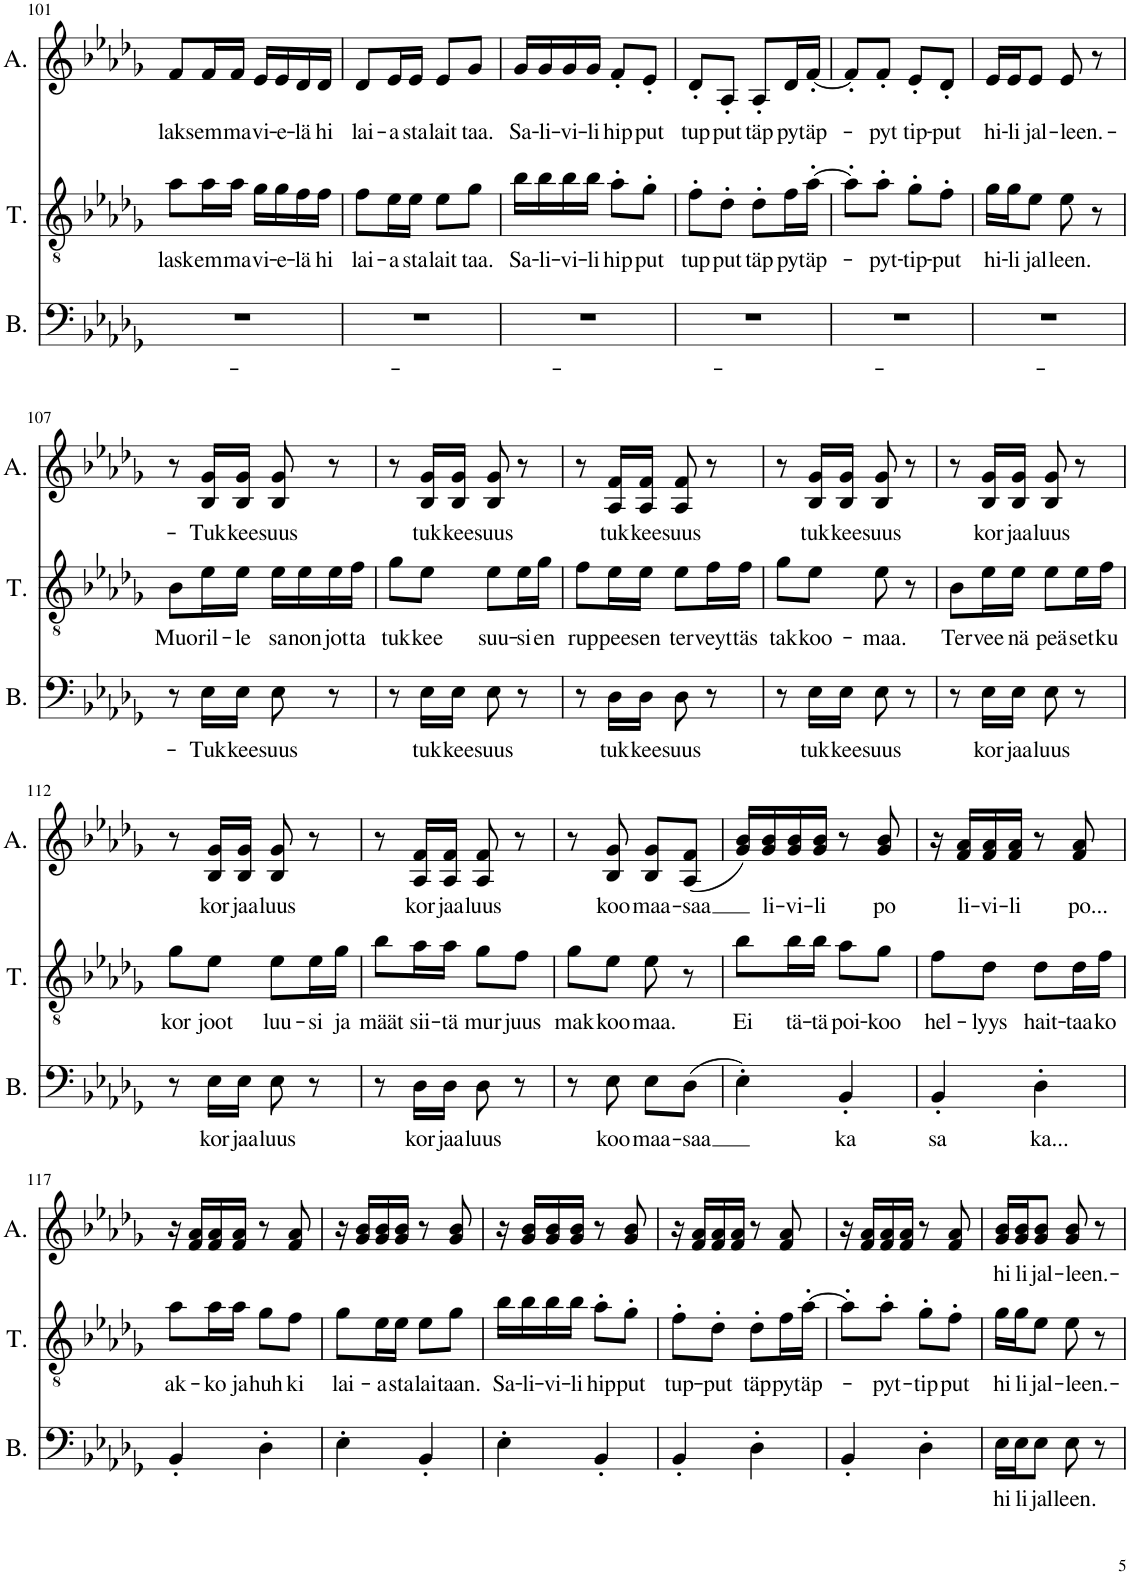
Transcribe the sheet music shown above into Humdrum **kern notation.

**kern	**text	**kern	**text	**kern	**text
*part3	*part3	*part2	*part2	*part1	*part1
*staff3	*staff3	*staff2	*staff2	*staff1	*staff1
*I"Bass	*	*I"Tenor	*	*I"Alto	*
*I'B.	*	*I'T.	*	*I'A.	*
!!LO:PB:g=z
*clefF4	*	*clefGv2	*	*clefG2	*
*k[b-e-a-d-g-]	*	*k[b-e-a-d-g-]	*	*k[b-e-a-d-g-]	*
*M2/4	*	*M2/4	*	*M2/4	*
=101	=101	=101	=101	=101	=101
!	!	!	!LO:LY:b	!	!LO:LY:b
2r	.	8a-\L	lask-	8f/L	laks-
!	!	!	!LO:LY:b	!	!LO:LY:b
.	.	16a-\L	-em-	16f/L	-em-
!	!	!	!LO:LY:b	!	!LO:LY:b
.	.	16a-\JJ	-ma	16f/JJ	-ma
!	!	!	!LO:LY:b	!	!LO:LY:b
.	.	16g-\LL	vi-	16e-/LL	vi-
!	!	!	!LO:LY:b	!	!LO:LY:b
.	.	16g-\	-e-	16e-/	-e-
!	!	!	!LO:LY:b	!	!LO:LY:b
.	.	16f\	-lä-	16d-/	-lä-
!	!	!	!LO:LY:b	!	!LO:LY:b
.	.	16f\JJ	-hi	16d-/JJ	-hi
=102	=102	=102	=102	=102	=102
!	!	!	!LO:LY:b	!	!LO:LY:b
2r	.	8f\L	lai-	8d-/L	lai-
!	!	!	!LO:LY:b	!	!LO:LY:b
.	.	16e-\L	-a-	16e-/L	-a-
!	!	!	!LO:LY:b	!	!LO:LY:b
.	.	16e-\JJ	-sta	16e-/JJ	-sta
!	!	!	!LO:LY:b	!	!LO:LY:b
.	.	8e-\L	lait-	8e-/L	lait-
!	!	!	!LO:LY:b	!	!LO:LY:b
.	.	8g-\J	-taa.	8g-/J	-taa.
=103	=103	=103	=103	=103	=103
!	!	!	!LO:LY:b	!	!LO:LY:b
2r	.	16b-\LL	Sa-	16g-/LL	Sa-
!	!	!	!LO:LY:b	!	!LO:LY:b
.	.	16b-\	-li-	16g-/	-li-
!	!	!	!LO:LY:b	!	!LO:LY:b
.	.	16b-\	-vi-	16g-/	-vi-
!	!	!	!LO:LY:b	!	!LO:LY:b
.	.	16b-\JJ	-li	16g-/JJ	-li
!	!	!	!LO:LY:b	!	!LO:LY:b
.	.	8a-'\L	hip-	8f'/L	hip-
!	!	!	!LO:LY:b	!	!LO:LY:b
.	.	8g-'\J	-put	8e-'/J	-put
=104	=104	=104	=104	=104	=104
!	!	!	!LO:LY:b	!	!LO:LY:b
2r	.	8f'\L	tup-	8d-'/L	tup-
!	!	!	!LO:LY:b	!	!LO:LY:b
.	.	8d-'\J	-put	8A-'/J	-put
!	!	!	!LO:LY:b	!	!LO:LY:b
.	.	8d-'\L	täp-	8A-'/L	täp-
!	!	!	!LO:LY:b	!	!LO:LY:b
.	.	16f\L	pyt	16d-/L	pyt
!	!	!	!LO:LY:b	!	!LO:LY:b
.	.	[16a-'\JJ	äp-	[16f'/JJ	äp-
=105	=105	=105	=105	=105	=105
2r	.	8a-'\L]	.	8f'/L]	.
!	!	!	!LO:LY:b	!	!LO:LY:b
.	.	8a-'\J	-pyt-	8f'/J	-pyt
!	!	!	!LO:LY:b	!	!LO:LY:b
.	.	8g-'\L	-tip-	8e-'/L	tip-
!	!	!	!LO:LY:b	!	!LO:LY:b
.	.	8f'\J	-put	8d-'/J	-put
=106	=106	=106	=106	=106	=106
!	!	!	!LO:LY:b	!	!LO:LY:b
2r	.	16g-\LL	hi-	16e-/LL	hi-
!	!	!	!LO:LY:b	!	!LO:LY:b
.	.	16g-\J	-li-	16e-/J	-li-
!	!	!	!LO:LY:b	!	!LO:LY:b
.	.	8e-\J	-jal-	8e-/J	-jal-
!	!	!	!LO:LY:b	!	!LO:LY:b
.	.	8e-\	-leen.	8e-/	-leen.-
.	.	8r	.	8r	.
!!LO:LB:g=z
=107	=107	=107	=107	=107	=107
!	!	!	!LO:LY:b	!	!
8r	.	8B-\L	Muo-	8r	.
!	!LO:LY:b	!	!LO:LY:b	!	!LO:LY:b
16E-\LL	Tuk-	16e-\L	-ril-	16B-/ 16g-/LL	Tuk-
!	!LO:LY:b	!	!LO:LY:b	!	!LO:LY:b
16E-\JJ	-kee	16e-\JJ	-le	16B-/ 16g-/JJ	-kee
!	!LO:LY:b	!	!LO:LY:b	!	!LO:LY:b
8E-\	-suus	16e-\LL	sa-	8B-/ 8g-/	-suus
!	!	!	!LO:LY:b	!	!
.	.	16e-\	-non	.	.
!	!	!	!LO:LY:b	!	!
8r	.	16e-\	jot-	8r	.
!	!	!	!LO:LY:b	!	!
.	.	16f\JJ	-ta	.	.
=108	=108	=108	=108	=108	=108
!	!	!	!LO:LY:b	!	!
8r	.	8g-\L	tuk-	8r	.
!	!LO:LY:b	!	!LO:LY:b	!	!LO:LY:b
16E-\LL	tuk-	8e-\J	-kee	16B-/ 16g-/LL	-tuk-
!	!LO:LY:b	!	!	!	!LO:LY:b
16E-\JJ	-kee	.	.	16B-/ 16g-/JJ	-kee
!	!LO:LY:b	!	!LO:LY:b	!	!LO:LY:b
8E-\	-suus	8e-\L	suu-	8B-/ 8g-/	-suus
!	!	!	!LO:LY:b	!	!
8r	.	16e-\L	-si	8r	.
!	!	!	!LO:LY:b	!	!
.	.	16g-\JJ	en	.	.
=109	=109	=109	=109	=109	=109
!	!	!	!LO:LY:b	!	!
8r	.	8f\L	rup-	8r	.
!	!LO:LY:b	!	!LO:LY:b	!	!LO:LY:b
16D-\LL	tuk-	16e-\L	-pee	16A-/ 16f/LL	tuk-
!	!LO:LY:b	!	!LO:LY:b	!	!LO:LY:b
16D-\JJ	-kee	16e-\JJ	sen	16A-/ 16f/JJ	-kee
!	!LO:LY:b	!	!LO:LY:b	!	!LO:LY:b
8D-\	-suus	8e-\L	ter-	8A-/ 8f/	-suus
!	!	!	!LO:LY:b	!	!
8r	.	16f\L	-veyt-	8r	.
!	!	!	!LO:LY:b	!	!
.	.	16f\JJ	-täs	.	.
=110	=110	=110	=110	=110	=110
!	!	!	!LO:LY:b	!	!
8r	.	8g-\L	tak-	8r	.
!	!LO:LY:b	!	!LO:LY:b	!	!LO:LY:b
16E-\LL	tuk-	8e-\J	-koo-	16B-/ 16g-/LL	tuk-
!	!LO:LY:b	!	!	!	!LO:LY:b
16E-\JJ	-kee	.	.	16B-/ 16g-/JJ	-kee
!	!LO:LY:b	!	!LO:LY:b	!	!LO:LY:b
8E-\	-suus	8e-\	-maa.	8B-/ 8g-/	-suus
8r	.	8r	.	8r	.
=111	=111	=111	=111	=111	=111
!	!	!	!LO:LY:b	!	!
8r	.	8B-\L	Ter-	8r	.
!	!LO:LY:b	!	!LO:LY:b	!	!LO:LY:b
16E-\LL	kor-	16e-\L	-vee-	16B-/ 16g-/LL	kor-
!	!LO:LY:b	!	!LO:LY:b	!	!LO:LY:b
16E-\JJ	jaa	16e-\JJ	-nä	16B-/ 16g-/JJ	jaa
!	!LO:LY:b	!	!LO:LY:b	!	!LO:LY:b
8E-\	luus	8e-\L	peä-	8B-/ 8g-/	luus
!	!	!	!LO:LY:b	!	!
8r	.	16e-\L	-set	8r	.
!	!	!	!LO:LY:b	!	!
.	.	16f\JJ	ku	.	.
!!LO:LB:g=z
=112	=112	=112	=112	=112	=112
!	!	!	!LO:LY:b	!	!
8r	.	8g-\L	kor-	8r	.
!	!LO:LY:b	!	!LO:LY:b	!	!LO:LY:b
16E-\LL	kor-	8e-\J	-joot	16B-/ 16g-/LL	kor-
!	!LO:LY:b	!	!	!	!LO:LY:b
16E-\JJ	jaa	.	.	16B-/ 16g-/JJ	jaa
!	!LO:LY:b	!	!LO:LY:b	!	!LO:LY:b
8E-\	luus	8e-\L	luu-	8B-/ 8g-/	luus
!	!	!	!LO:LY:b	!	!
8r	.	16e-\L	-si	8r	.
!	!	!	!LO:LY:b	!	!
.	.	16g-\JJ	ja	.	.
=113	=113	=113	=113	=113	=113
!	!	!	!LO:LY:b	!	!
8r	.	8b-\L	määt	8r	.
!	!LO:LY:b	!	!LO:LY:b	!	!LO:LY:b
16D-\LL	kor-	16a-\L	sii-	16A-/ 16f/LL	kor-
!	!LO:LY:b	!	!LO:LY:b	!	!LO:LY:b
16D-\JJ	jaa	16a-\JJ	-tä	16A-/ 16f/JJ	jaa
!	!LO:LY:b	!	!LO:LY:b	!	!LO:LY:b
8D-\	luus	8g-\L	mur-	8A-/ 8f/	luus
!	!	!	!LO:LY:b	!	!
8r	.	8f\J	-juus	8r	.
=114	=114	=114	=114	=114	=114
!	!	!	!LO:LY:b	!	!
8r	.	8g-\L	mak-	8r	.
!	!LO:LY:b	!	!LO:LY:b	!	!LO:LY:b
8E-\	koo-	8e-\J	-koo-	8B-/ 8g-/	koo-
!	!LO:LY:b	!	!LO:LY:b	!	!LO:LY:b
8E-\L	-maa-	8e-\	-maa.	8B-/ 8g-/L	-maa-
!	!LO:LY:b	!	!	!	!LO:LY:b
(8D-\J	-saa	8r	.	(8A-/ 8f/J	saa
=115	=115	=115	=115	=115	=115
!	!	!	!LO:LY:b	!	!
4E-'\)	.	8b-\L	Ei	16g-/ 16b-/LL)	.
!	!	!	!	!	!LO:LY:b
.	.	.	.	16g-/ 16b-/	li-
!	!	!	!LO:LY:b	!	!LO:LY:b
.	.	16b-\L	tä-	16g-/ 16b-/	-vi-
!	!	!	!LO:LY:b	!	!LO:LY:b
.	.	16b-\JJ	-tä	16g-/ 16b-/JJ	-li
!	!LO:LY:b	!	!LO:LY:b	!	!
4BB-'/	ka	8a-\L	poi-	8r	.
!	!	!	!LO:LY:b	!	!LO:LY:b
.	.	8g-\J	-koo	8g-/ 8b-/	po
=116	=116	=116	=116	=116	=116
!	!LO:LY:b	!	!LO:LY:b	!	!
4BB-'/	sa	8f\L	hel-	16r	.
!	!	!	!	!	!LO:LY:b
.	.	.	.	16f/ 16a-/LL	li-
!	!	!	!LO:LY:b	!	!LO:LY:b
.	.	8d-\J	-lyys	16f/ 16a-/	-vi-
!	!	!	!	!	!LO:LY:b
.	.	.	.	16f/ 16a-/JJ	-li
!	!LO:LY:b	!	!LO:LY:b	!	!
4D-'\	ka...	8d-\L	hait-	8r	.
!	!	!	!LO:LY:b	!	!LO:LY:b
.	.	16d-\L	-taa	8f/ 8a-/	po...
!	!	!	!LO:LY:b	!	!
.	.	16f\JJ	ko	.	.
!!LO:LB:g=z
=117	=117	=117	=117	=117	=117
!	!	!	!LO:LY:b	!	!
4BB-'/	.	8a-\L	ak-	16r	.
.	.	.	.	16f/ 16a-/LL	.
!	!	!	!LO:LY:b	!	!
.	.	16a-\L	-ko-	16f/ 16a-/	.
!	!	!	!LO:LY:b	!	!
.	.	16a-\JJ	-ja	16f/ 16a-/JJ	.
!	!	!	!LO:LY:b	!	!
4D-'\	.	8g-\L	huh-	8r	.
!	!	!	!LO:LY:b	!	!
.	.	8f\J	-ki	8f/ 8a-/	.
=118	=118	=118	=118	=118	=118
!	!	!	!LO:LY:b	!	!
4E-'\	.	8g-\L	lai-	16r	.
.	.	.	.	16g-/ 16b-/LL	.
!	!	!	!LO:LY:b	!	!
.	.	16e-\L	-a-	16g-/ 16b-/	.
!	!	!	!LO:LY:b	!	!
.	.	16e-\JJ	sta	16g-/ 16b-/JJ	.
!	!	!	!LO:LY:b	!	!
4BB-'/	.	8e-\L	lai-	8r	.
!	!	!	!LO:LY:b	!	!
.	.	8g-\J	-taan.	8g-/ 8b-/	.
=119	=119	=119	=119	=119	=119
!	!	!	!LO:LY:b	!	!
4E-'\	.	16b-\LL	Sa-	16r	.
!	!	!	!LO:LY:b	!	!
.	.	16b-\	-li-	16g-/ 16b-/LL	.
!	!	!	!LO:LY:b	!	!
.	.	16b-\	-vi-	16g-/ 16b-/	.
!	!	!	!LO:LY:b	!	!
.	.	16b-\JJ	-li	16g-/ 16b-/JJ	.
!	!	!	!LO:LY:b	!	!
4BB-'/	.	8a-'\L	hip-	8r	.
!	!	!	!LO:LY:b	!	!
.	.	8g-'\J	-put	8g-/ 8b-/	.
=120	=120	=120	=120	=120	=120
!	!	!	!LO:LY:b	!	!
4BB-'/	.	8f'\L	tup-	16r	.
.	.	.	.	16f/ 16a-/LL	.
!	!	!	!LO:LY:b	!	!
.	.	8d-'\J	-put	16f/ 16a-/	.
.	.	.	.	16f/ 16a-/JJ	.
!	!	!	!LO:LY:b	!	!
4D-'\	.	8d-'\L	täp-	8r	.
!	!	!	!LO:LY:b	!	!
.	.	16f\L	pyt	8f/ 8a-/	.
!	!	!	!LO:LY:b	!	!
.	.	[16a-'\JJ	äp-	.	.
=121	=121	=121	=121	=121	=121
4BB-'/	.	8a-'\L]	.	16r	.
.	.	.	.	16f/ 16a-/LL	.
!	!	!	!LO:LY:b	!	!
.	.	8a-'\J	-pyt-	16f/ 16a-/	.
.	.	.	.	16f/ 16a-/JJ	.
!	!	!	!LO:LY:b	!	!
4D-'\	.	8g-'\L	-tip-	8r	.
!	!	!	!LO:LY:b	!	!
.	.	8f'\J	-put	8f/ 8a-/	.
=122	=122	=122	=122	=122	=122
!	!LO:LY:b	!	!LO:LY:b	!	!LO:LY:b
16E-\LL	hi-	16g-\LL	hi-	16g-/ 16b-/LL	hi-
!	!LO:LY:b	!	!LO:LY:b	!	!LO:LY:b
16E-\J	-li-	16g-\J	-li-	16g-/ 16b-/J	-li-
!	!LO:LY:b	!	!LO:LY:b	!	!LO:LY:b
8E-\J	-jal-	8e-\J	-jal-	8g-/ 8b-/J	-jal-
!	!LO:LY:b	!	!LO:LY:b	!	!LO:LY:b
8E-\	leen.	8e-\	-leen.-	8g-/ 8b-/	-leen.-
8r	.	8r	.	8r	.
=	=	=	=	=	=
*-	*-	*-	*-	*-	*-
